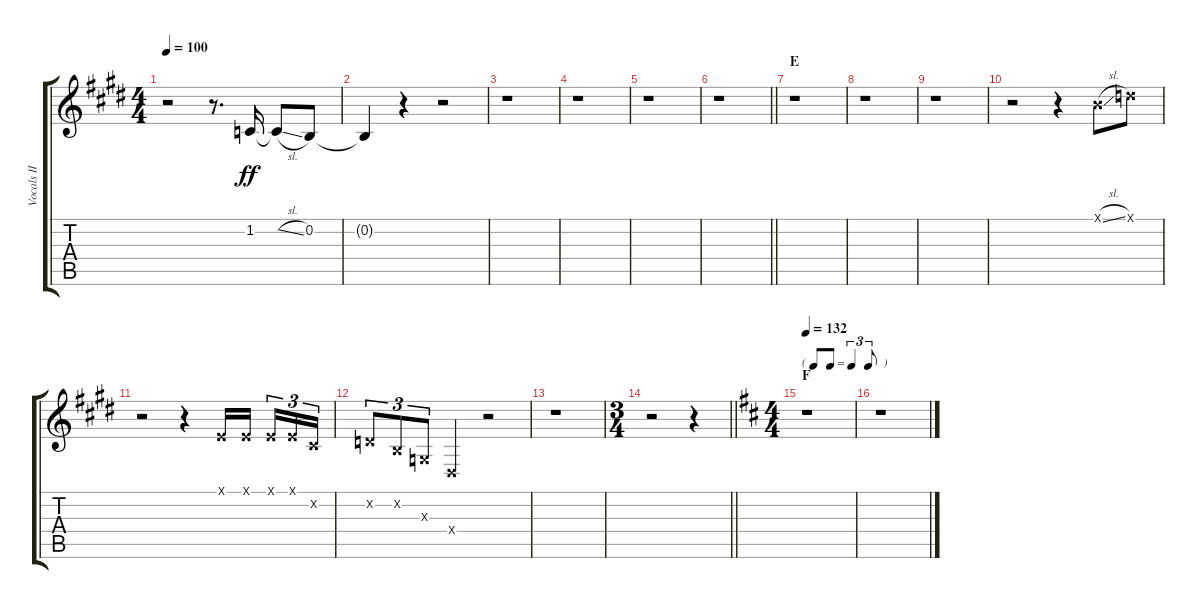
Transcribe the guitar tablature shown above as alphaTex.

\track ("Vocals II" "Vocals II") {instrument voiceoohs}
\staff {score tabs}
\tuning (E4 B3 G3 D3 A2 E2) {hide}
\ts (4 4)
\tempo 100
\clef g2
\ks e
r.2{dy ff} r.8{d} 1.2.16 1.2{sl t}.8 0.2.8 |
0.2{t}.4 r.4 r.2 |
r.1 |
r.1 |
r.1 |
\barLineRight lightlight
r.1 |
\section ("" "E")
r.1 |
r.1 |
r.1 |
r.2 r.4 7.1{sl x}.8 10.1{x}.8 |
r.2 r.4 0.1{x}.16 0.1{x}.16{beam splitsecondary} 0.1{x}.16{tu (3 2)} 0.1{x}.16{tu (3 2)} 2.2{x}.16{tu (3 2)} |
3.2{x}.8{tu (3 2)} 0.2{x}.8{tu (3 2)} 0.3{x}.8{tu (3 2)} 1.4{x}.4 r.2 |
r.1 |
\ts (3 4)
\barLineRight lightlight
r.2 r.4 |
\ts (4 4)
\tf triplet8th
\section ("" "F")
\tempo 132
\ks d
r.1 |
r.1
